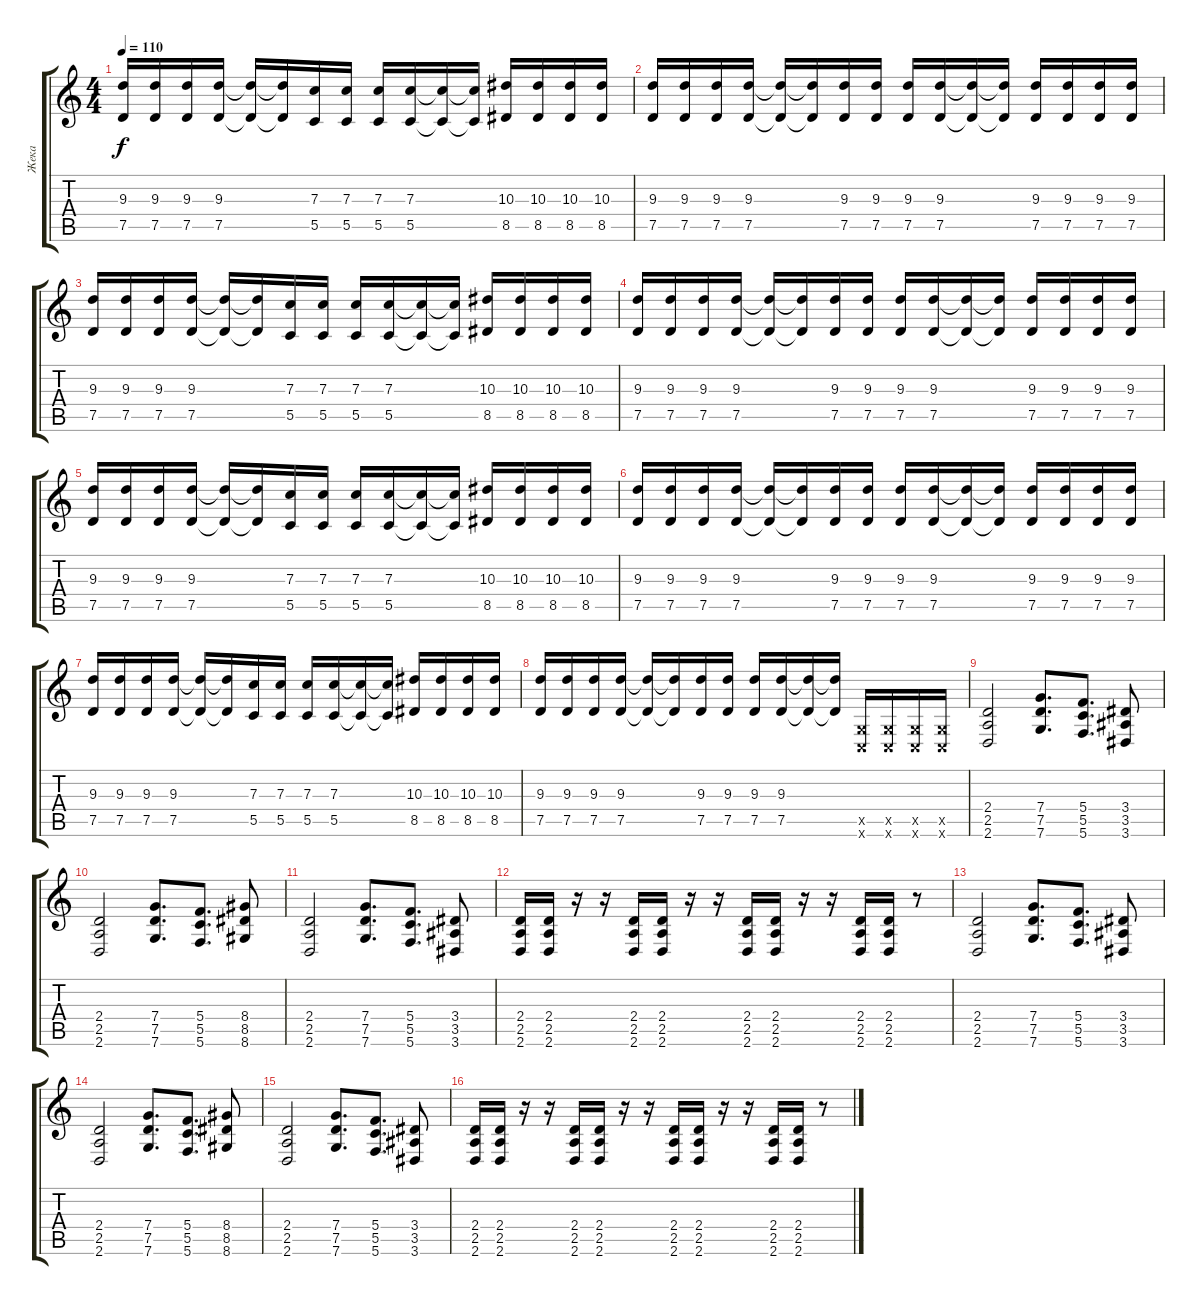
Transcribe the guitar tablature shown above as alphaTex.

\track ("Жека" "Жека") {instrument overdrivenguitar}
\staff {score tabs}
\tuning (D4 A3 F3 C3 G2 C2) {hide}
\ts (4 4)
\tempo 110
\clef g2
\ks c
(9.3 7.5).16{dy f} (9.3 7.5).16 (9.3 7.5).16 (9.3 7.5).16 (9.3{t} 7.5{t}).16 (9.3{t} 7.5{t}).16 (7.3 5.5).16 (7.3 5.5).16 (7.3 5.5).16 (7.3 5.5).16 (7.3{t} 5.5{t}).16 (7.3{t} 5.5{t}).16 (10.3 8.5).16 (10.3 8.5).16 (10.3 8.5).16 (10.3 8.5).16 |
(9.3 7.5).16 (9.3 7.5).16 (9.3 7.5).16 (9.3 7.5).16 (9.3{t} 7.5{t}).16 (9.3{t} 7.5{t}).16 (9.3 7.5).16 (9.3 7.5).16 (9.3 7.5).16 (9.3 7.5).16 (9.3{t} 7.5{t}).16 (9.3{t} 7.5{t}).16 (9.3 7.5).16 (9.3 7.5).16 (9.3 7.5).16 (9.3 7.5).16 |
(9.3 7.5).16 (9.3 7.5).16 (9.3 7.5).16 (9.3 7.5).16 (9.3{t} 7.5{t}).16 (9.3{t} 7.5{t}).16 (7.3 5.5).16 (7.3 5.5).16 (7.3 5.5).16 (7.3 5.5).16 (7.3{t} 5.5{t}).16 (7.3{t} 5.5{t}).16 (10.3 8.5).16 (10.3 8.5).16 (10.3 8.5).16 (10.3 8.5).16 |
(9.3 7.5).16 (9.3 7.5).16 (9.3 7.5).16 (9.3 7.5).16 (9.3{t} 7.5{t}).16 (9.3{t} 7.5{t}).16 (9.3 7.5).16 (9.3 7.5).16 (9.3 7.5).16 (9.3 7.5).16 (9.3{t} 7.5{t}).16 (9.3{t} 7.5{t}).16 (9.3 7.5).16 (9.3 7.5).16 (9.3 7.5).16 (9.3 7.5).16 |
(9.3 7.5).16 (9.3 7.5).16 (9.3 7.5).16 (9.3 7.5).16 (9.3{t} 7.5{t}).16 (9.3{t} 7.5{t}).16 (7.3 5.5).16 (7.3 5.5).16 (7.3 5.5).16 (7.3 5.5).16 (7.3{t} 5.5{t}).16 (7.3{t} 5.5{t}).16 (10.3 8.5).16 (10.3 8.5).16 (10.3 8.5).16 (10.3 8.5).16 |
(9.3 7.5).16 (9.3 7.5).16 (9.3 7.5).16 (9.3 7.5).16 (9.3{t} 7.5{t}).16 (9.3{t} 7.5{t}).16 (9.3 7.5).16 (9.3 7.5).16 (9.3 7.5).16 (9.3 7.5).16 (9.3{t} 7.5{t}).16 (9.3{t} 7.5{t}).16 (9.3 7.5).16 (9.3 7.5).16 (9.3 7.5).16 (9.3 7.5).16 |
(9.3 7.5).16 (9.3 7.5).16 (9.3 7.5).16 (9.3 7.5).16 (9.3{t} 7.5{t}).16 (9.3{t} 7.5{t}).16 (7.3 5.5).16 (7.3 5.5).16 (7.3 5.5).16 (7.3 5.5).16 (7.3{t} 5.5{t}).16 (7.3{t} 5.5{t}).16 (10.3 8.5).16 (10.3 8.5).16 (10.3 8.5).16 (10.3 8.5).16 |
(9.3 7.5).16 (9.3 7.5).16 (9.3 7.5).16 (9.3 7.5).16 (9.3{t} 7.5{t}).16 (9.3{t} 7.5{t}).16 (9.3 7.5).16 (9.3 7.5).16 (9.3 7.5).16 (9.3 7.5).16 (9.3{t} 7.5{t}).16 (9.3{t} 7.5{t}).16 (0.5{x} 0.6{x}).16 (0.5{x} 0.6{x}).16 (0.5{x} 0.6{x}).16 (0.5{x} 0.6{x}).16 |
(2.4 2.5 2.6).2 (7.4 7.5 7.6).8{d} (5.4 5.5 5.6).8{d} (3.4 3.5 3.6).8 |
(2.4 2.5 2.6).2 (7.4 7.5 7.6).8{d} (5.4 5.5 5.6).8{d} (8.4 8.5 8.6).8 |
(2.4 2.5 2.6).2 (7.4 7.5 7.6).8{d} (5.4 5.5 5.6).8{d} (3.4 3.5 3.6).8 |
(2.4 2.5 2.6).16 (2.4 2.5 2.6).16 r.16 r.16 (2.4 2.5 2.6).16 (2.4 2.5 2.6).16 r.16 r.16 (2.4 2.5 2.6).16 (2.4 2.5 2.6).16 r.16 r.16 (2.4 2.5 2.6).16 (2.4 2.5 2.6).16 r.8 |
(2.4 2.5 2.6).2 (7.4 7.5 7.6).8{d} (5.4 5.5 5.6).8{d} (3.4 3.5 3.6).8 |
(2.4 2.5 2.6).2 (7.4 7.5 7.6).8{d} (5.4 5.5 5.6).8{d} (8.4 8.5 8.6).8 |
(2.4 2.5 2.6).2 (7.4 7.5 7.6).8{d} (5.4 5.5 5.6).8{d} (3.4 3.5 3.6).8 |
(2.4 2.5 2.6).16 (2.4 2.5 2.6).16 r.16 r.16 (2.4 2.5 2.6).16 (2.4 2.5 2.6).16 r.16 r.16 (2.4 2.5 2.6).16 (2.4 2.5 2.6).16 r.16 r.16 (2.4 2.5 2.6).16 (2.4 2.5 2.6).16 r.8
